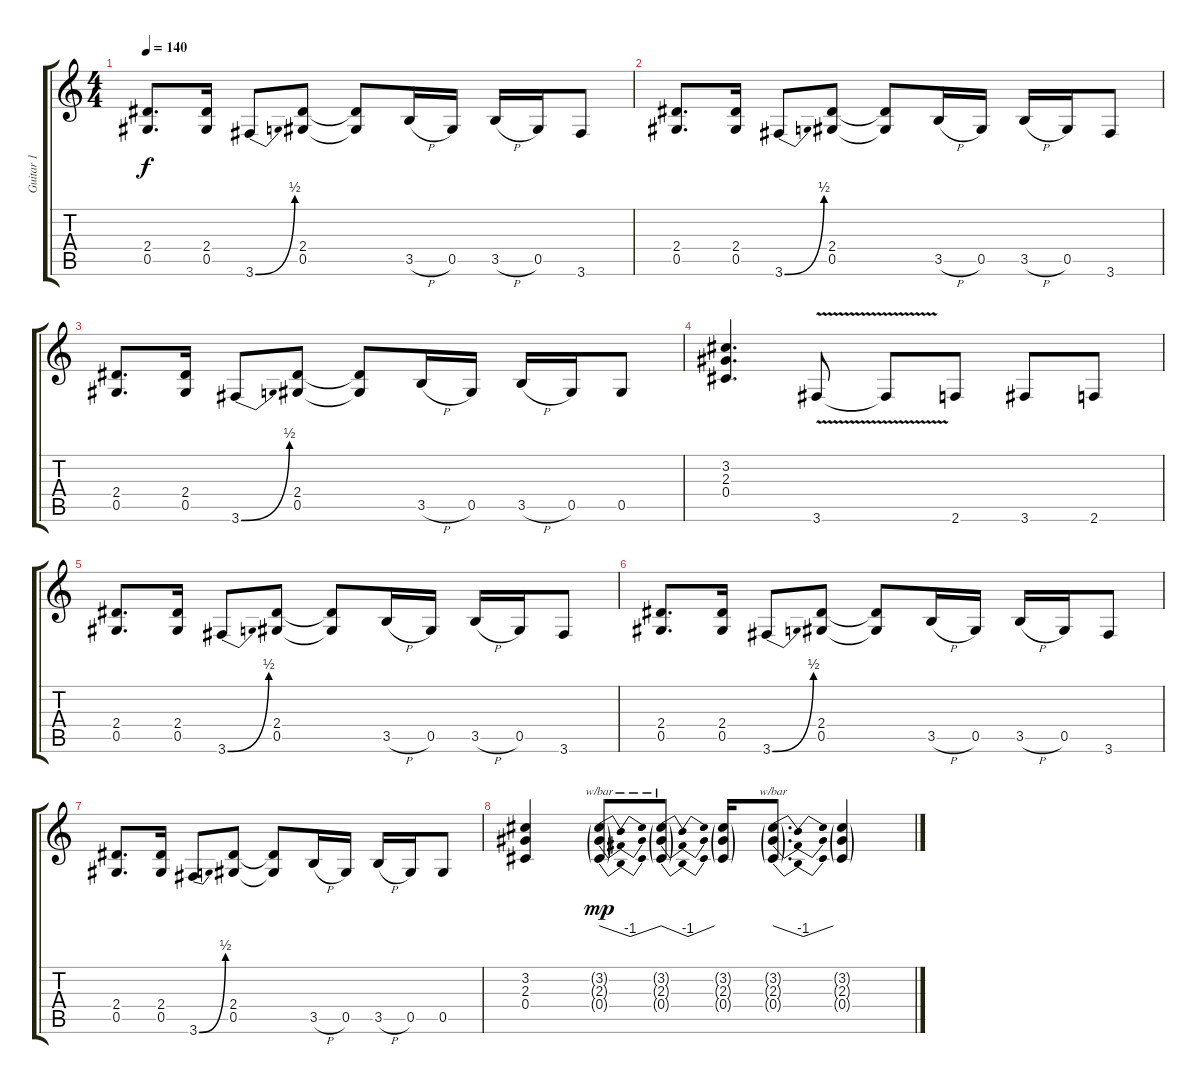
\track ("Guitar 1" "Guitar 1") {instrument distortionguitar}
\staff {score tabs}
\tuning (Eb4 Bb3 Gb3 Db3 Ab2 Eb2) {hide}
\ts (4 4)
\tempo 140
\clef g2
\ks c
(2.4 0.5).8{d dy f} (2.4 0.5).16 3.6{be (bend 0 0 60 2)}.8 (2.4 0.5).8 (2.4{t} 0.5{t}).8 3.5{h}.16 0.5.16 3.5{h}.16 0.5.16 3.6.8 |
(2.4 0.5).8{d} (2.4 0.5).16 3.6{be (bend 0 0 60 2)}.8 (2.4 0.5).8 (2.4{t} 0.5{t}).8 3.5{h}.16 0.5.16 3.5{h}.16 0.5.16 3.6.8 |
(2.4 0.5).8{d} (2.4 0.5).16 3.6{be (bend 0 0 60 2)}.8 (2.4 0.5).8 (2.4{t} 0.5{t}).8 3.5{h}.16 0.5.16 3.5{h}.16 0.5.16 0.5.8 |
(3.2 2.3 0.4).4{d} 3.6{v}.8 3.6{t}.8 2.6.8 3.6.8 2.6.8 |
(2.4 0.5).8{d} (2.4 0.5).16 3.6{be (bend 0 0 60 2)}.8 (2.4 0.5).8 (2.4{t} 0.5{t}).8 3.5{h}.16 0.5.16 3.5{h}.16 0.5.16 3.6.8 |
(2.4 0.5).8{d} (2.4 0.5).16 3.6{be (bend 0 0 60 2)}.8 (2.4 0.5).8 (2.4{t} 0.5{t}).8 3.5{h}.16 0.5.16 3.5{h}.16 0.5.16 3.6.8 |
(2.4 0.5).8{d} (2.4 0.5).16 3.6{be (bend 0 0 60 2)}.8 (2.4 0.5).8 (2.4{t} 0.5{t}).8 3.5{h}.16 0.5.16 3.5{h}.16 0.5.16 0.5.8 |
(3.2 2.3 0.4).4 (3.2{g} 2.3{g} 0.4{g}).8{tbe (dip default 0 0 30 -4 60 0) dy mp} (3.2{g} 2.3{g} 0.4{g}).8{tbe (dip default 0 0 30 -4 60 0)} (3.2{g} 2.3{g} 0.4{g}).16 (3.2{g} 2.3{g} 0.4{g}).8{d tbe (dip default 0 0 30 -4 60 0)} (3.2{g} 2.3{g} 0.4{g}).4
